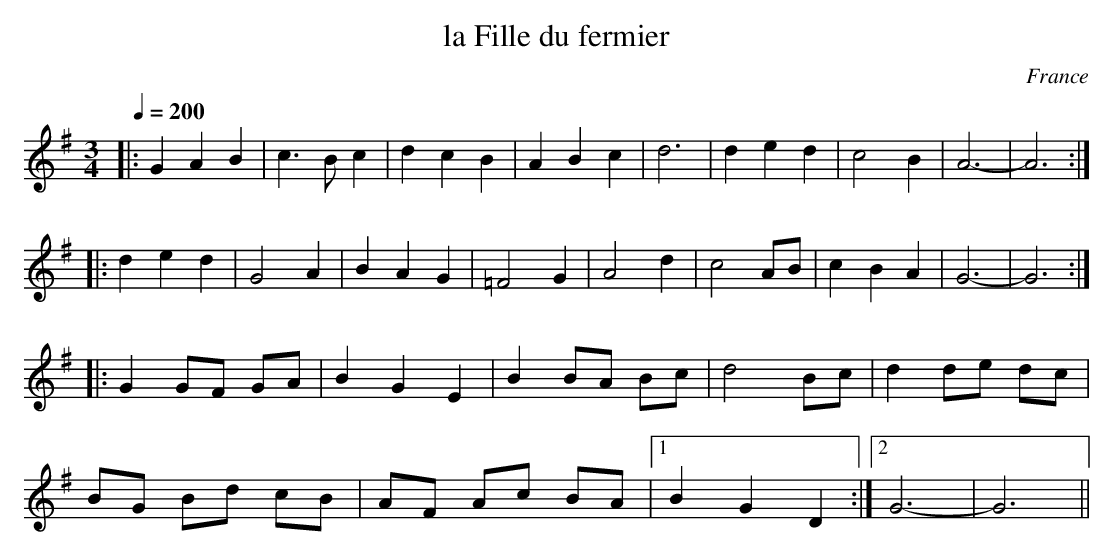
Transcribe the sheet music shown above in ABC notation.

X:1
T:la Fille du fermier
O:France
M:3/4
L:1/4
Q:1/4=200
K:G
|: GAB | c>Bc | dcB | ABc | d3 | ded | c2B | A3- | A3 :|
|: ded | G2A | BAG | =F2G | A2d | c2A/B/ | cBA | G3- | G3 :|
|: G G/F/ G/A/ | BGE | BB/A/ B/c/ | d2B/c/ | d d/e/ d/c/ |
   B/G/ B/d/ c/B/ | A/F/ A/c/ B/A/ |1 BGD :|2 G3- | G3 ||
